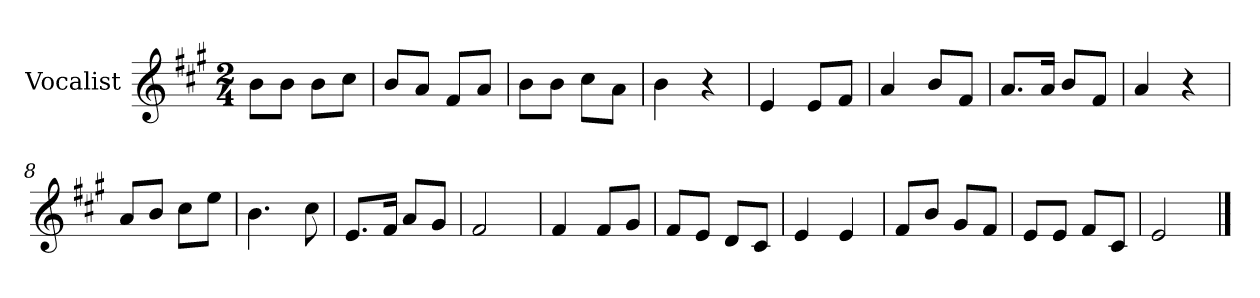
**kern
*part1
*staff1
*I"Vocalist
*k[f#c#g#]
*A:
*M2/4
=
8bL
8bJ
8bL
8cc#J
=1
8bL
8aJ
8f#L
8aJ
=2
8bL
8bJ
8cc#L
8aJ
=3
4b
4r
=4
4e
8eL
8f#J
=5
4a
8bL
8f#J
=6
8.aL
16aJk
8bL
8f#J
=7
4a
4r
=8
8aL
8bJ
8cc#L
8eeJ
=9
4.b
8cc#
=10
8.eL
16f#Jk
8aL
8g#J
=11
2f#
=12
4f#
8f#L
8g#J
=13
8f#L
8eJ
8dL
8c#J
=14
4e
4e
=15
8f#L
8bJ
8g#L
8f#J
=16
8eL
8eJ
8f#L
8c#J
=17
2e
==
*-
